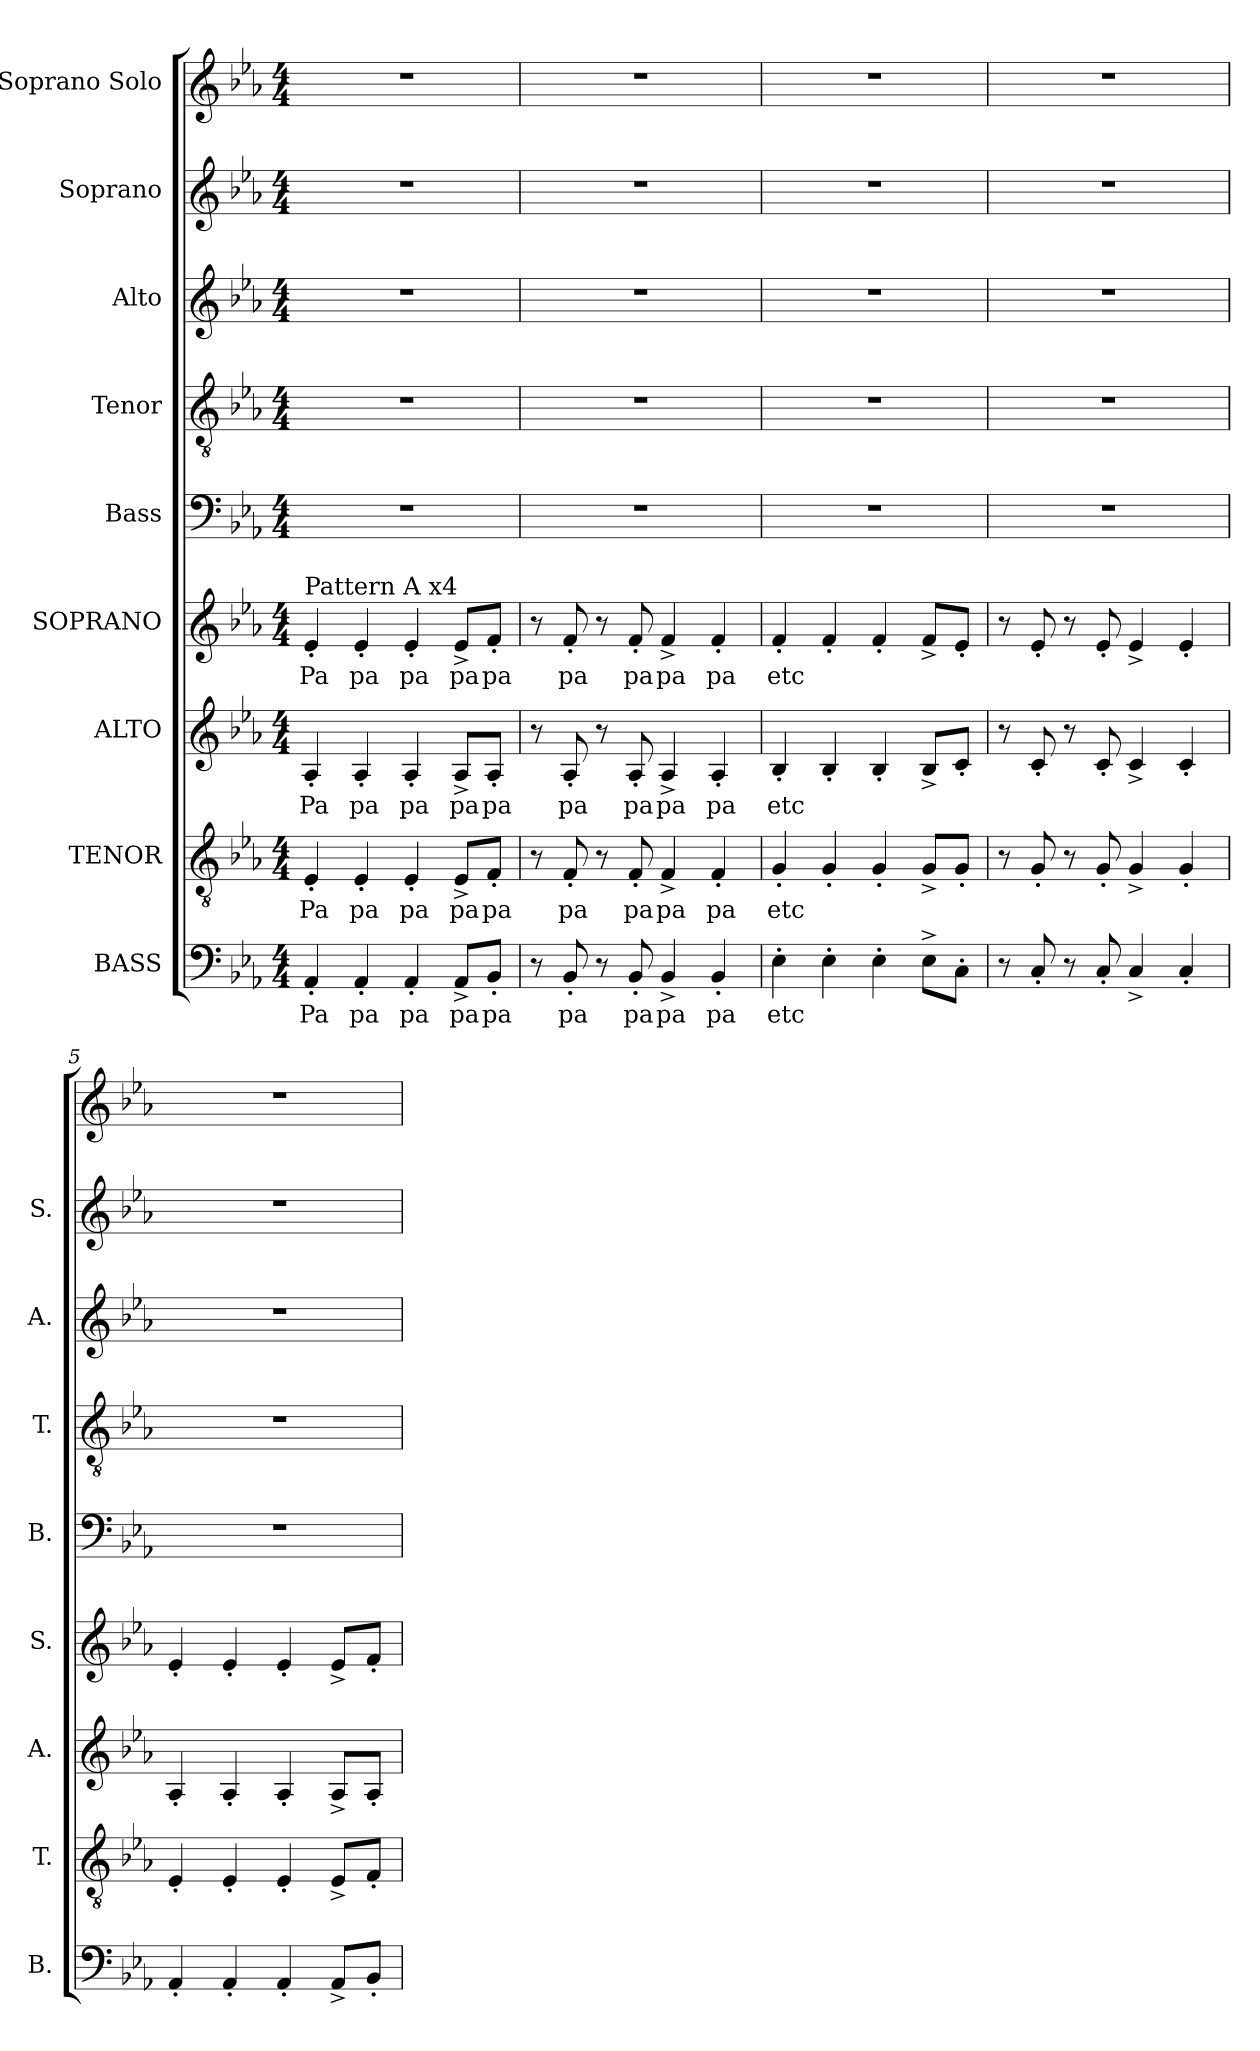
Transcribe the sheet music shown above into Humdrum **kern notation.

**kern	**text	**kern	**text	**kern	**text	**kern	**text	**kern	**kern	**kern	**kern	**kern
*part9	*part9	*part8	*part8	*part7	*part7	*part6	*part6	*part5	*part4	*part3	*part2	*part1
*staff9	*staff9	*staff8	*staff8	*staff7	*staff7	*staff6	*staff6	*staff5	*staff4	*staff3	*staff2	*staff1
*I"BASS	*	*I"TENOR	*	*I"ALTO	*	*I"SOPRANO	*	*I"Bass	*I"Tenor	*I"Alto	*I"Soprano	*I"Soprano Solo
*I'B.	*	*I'T.	*	*I'A.	*	*I'S.	*	*I'B.	*I'T.	*I'A.	*I'S.	*
*clefF4	*	*clefGv2	*	*clefG2	*	*clefG2	*	*clefF4	*clefGv2	*clefG2	*clefG2	*clefG2
*	*	*ITrd7c12	*	*	*	*	*	*	*ITrd7c12	*	*	*
*k[b-e-a-]	*	*k[b-e-a-]	*	*k[b-e-a-]	*	*k[b-e-a-]	*	*k[b-e-a-]	*k[b-e-a-]	*k[b-e-a-]	*k[b-e-a-]	*k[b-e-a-]
*M4/4	*	*M4/4	*	*M4/4	*	*M4/4	*	*M4/4	*M4/4	*M4/4	*M4/4	*M4/4
*MM118	*	*MM118	*	*MM118	*	*MM118	*	*MM118	*MM118	*MM118	*MM118	*MM118
=1	=1	=1	=1	=1	=1	=1	=1	=1	=1	=1	=1	=1
!	!	!	!	!	!	!LO:TX:a:t=Pattern A   x4	!	!	!	!	!	!
4AA-'/	Pa	4EE-'/	Pa	4A-'/	Pa	4e-'/	Pa	1r	1r	1r	1r	1r
4AA-'/	pa	4EE-'/	pa	4A-'/	pa	4e-'/	pa	.	.	.	.	.
4AA-'/	pa	4EE-'/	pa	4A-'/	pa	4e-'/	pa	.	.	.	.	.
8AA-^/L	pa	8EE-^/L	pa	8A-^/L	pa	8e-^/L	pa	.	.	.	.	.
8BB-'/J	pa	8FF'/J	pa	8A-'/J	pa	8f'/J	pa	.	.	.	.	.
=2	=2	=2	=2	=2	=2	=2	=2	=2	=2	=2	=2	=2
8r	.	8r	.	8r	.	8r	.	1r	1r	1r	1r	1r
8BB-'/	pa	8FF'/	pa	8A-'/	pa	8f'/	pa	.	.	.	.	.
8r	.	8r	.	8r	.	8r	.	.	.	.	.	.
8BB-'/	pa	8FF'/	pa	8A-'/	pa	8f'/	pa	.	.	.	.	.
4BB-^/	pa	4FF^/	pa	4A-^/	pa	4f^/	pa	.	.	.	.	.
4BB-'/	pa	4FF'/	pa	4A-'/	pa	4f'/	pa	.	.	.	.	.
=3	=3	=3	=3	=3	=3	=3	=3	=3	=3	=3	=3	=3
4E-'\	etc	4GG'/	etc	4B-'/	etc	4f'/	etc	1r	1r	1r	1r	1r
4E-'\	.	4GG'/	.	4B-'/	.	4f'/	.	.	.	.	.	.
4E-'\	.	4GG'/	.	4B-'/	.	4f'/	.	.	.	.	.	.
8E-^\L	.	8GG^/L	.	8B-^/L	.	8f^/L	.	.	.	.	.	.
8C'\J	.	8GG'/J	.	8c'/J	.	8e-'/J	.	.	.	.	.	.
=4	=4	=4	=4	=4	=4	=4	=4	=4	=4	=4	=4	=4
8r	.	8r	.	8r	.	8r	.	1r	1r	1r	1r	1r
8C'/	.	8GG'/	.	8c'/	.	8e-'/	.	.	.	.	.	.
8r	.	8r	.	8r	.	8r	.	.	.	.	.	.
8C'/	.	8GG'/	.	8c'/	.	8e-'/	.	.	.	.	.	.
4C^/	.	4GG^/	.	4c^/	.	4e-^/	.	.	.	.	.	.
4C'/	.	4GG'/	.	4c'/	.	4e-'/	.	.	.	.	.	.
=5	=5	=5	=5	=5	=5	=5	=5	=5	=5	=5	=5	=5
4AA-'/	.	4EE-'/	.	4A-'/	.	4e-'/	.	1r	1r	1r	1r	1r
4AA-'/	.	4EE-'/	.	4A-'/	.	4e-'/	.	.	.	.	.	.
4AA-'/	.	4EE-'/	.	4A-'/	.	4e-'/	.	.	.	.	.	.
8AA-^/L	.	8EE-^/L	.	8A-^/L	.	8e-^/L	.	.	.	.	.	.
8BB-'/J	.	8FF'/J	.	8A-'/J	.	8f'/J	.	.	.	.	.	.
=	=	=	=	=	=	=	=	=	=	=	=	=
*-	*-	*-	*-	*-	*-	*-	*-	*-	*-	*-	*-	*-
